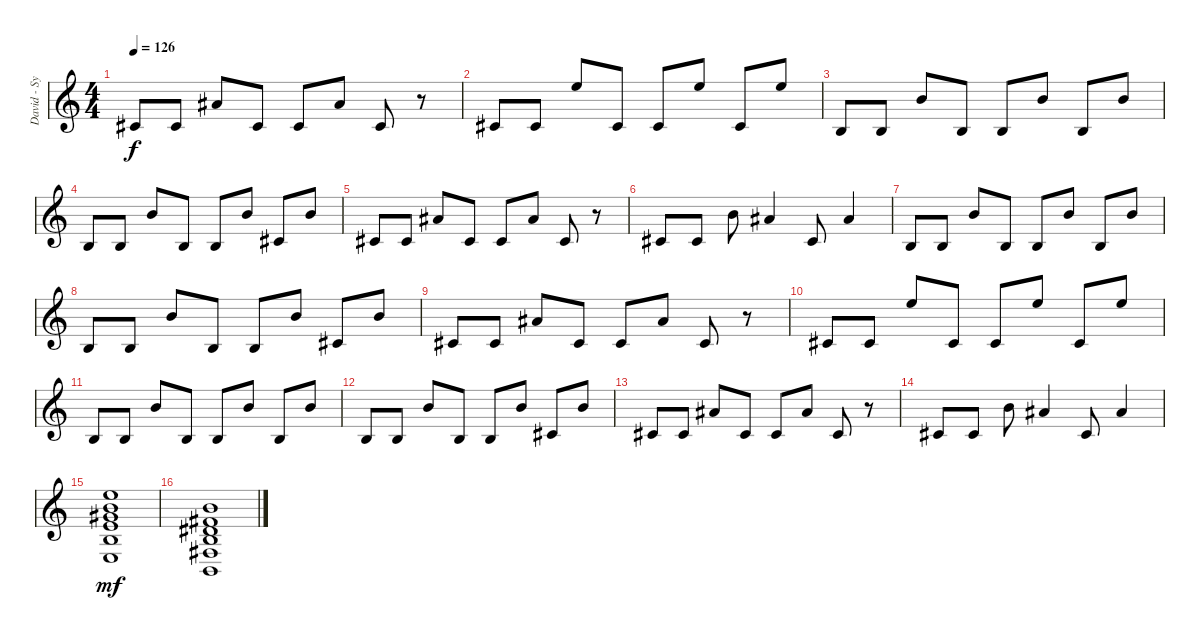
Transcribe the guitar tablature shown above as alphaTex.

\track ("David - Synth" "David - Sy") {instrument lead1square}
\staff {score}
\tuning (E4 B3 G3 D3 A2 E2) {hide}
\ts (4 4)
\tempo 126
\clef g2
\ks c
11.4.8{dy f} 11.4.8 11.2.8 11.4.8 11.4.8 11.2.8 11.4.8 r.8 |
11.4.8 11.4.8 12.1.8 11.4.8 11.4.8 12.1.8 11.4.8 12.1.8 |
9.4.8 9.4.8 12.2.8 9.4.8 9.4.8 12.2.8 9.4.8 12.2.8 |
9.4.8 9.4.8 12.2.8 9.4.8 9.4.8 12.2.8 11.4.8 12.2.8 |
11.4.8 11.4.8 11.2.8 11.4.8 11.4.8 11.2.8 11.4.8 r.8 |
11.4.8 11.4.8 12.2.8 11.2.4 11.4.8 11.2.4 |
9.4.8 9.4.8 12.2.8 9.4.8 9.4.8 12.2.8 9.4.8 12.2.8 |
9.4.8 9.4.8 12.2.8 9.4.8 9.4.8 12.2.8 11.4.8 12.2.8 |
11.4.8 11.4.8 11.2.8 11.4.8 11.4.8 11.2.8 11.4.8 r.8 |
11.4.8 11.4.8 12.1.8 11.4.8 11.4.8 12.1.8 11.4.8 12.1.8 |
9.4.8 9.4.8 12.2.8 9.4.8 9.4.8 12.2.8 9.4.8 12.2.8 |
9.4.8 9.4.8 12.2.8 9.4.8 9.4.8 12.2.8 11.4.8 12.2.8 |
11.4.8 11.4.8 11.2.8 11.4.8 11.4.8 11.2.8 11.4.8 r.8 |
11.4.8 11.4.8 12.2.8 11.2.4 11.4.8 11.2.4 |
(12.1 12.2 13.3 14.4 14.5 12.6).1{dy mf} |
(7.1 7.2 8.3 9.4 9.5 7.6).1
